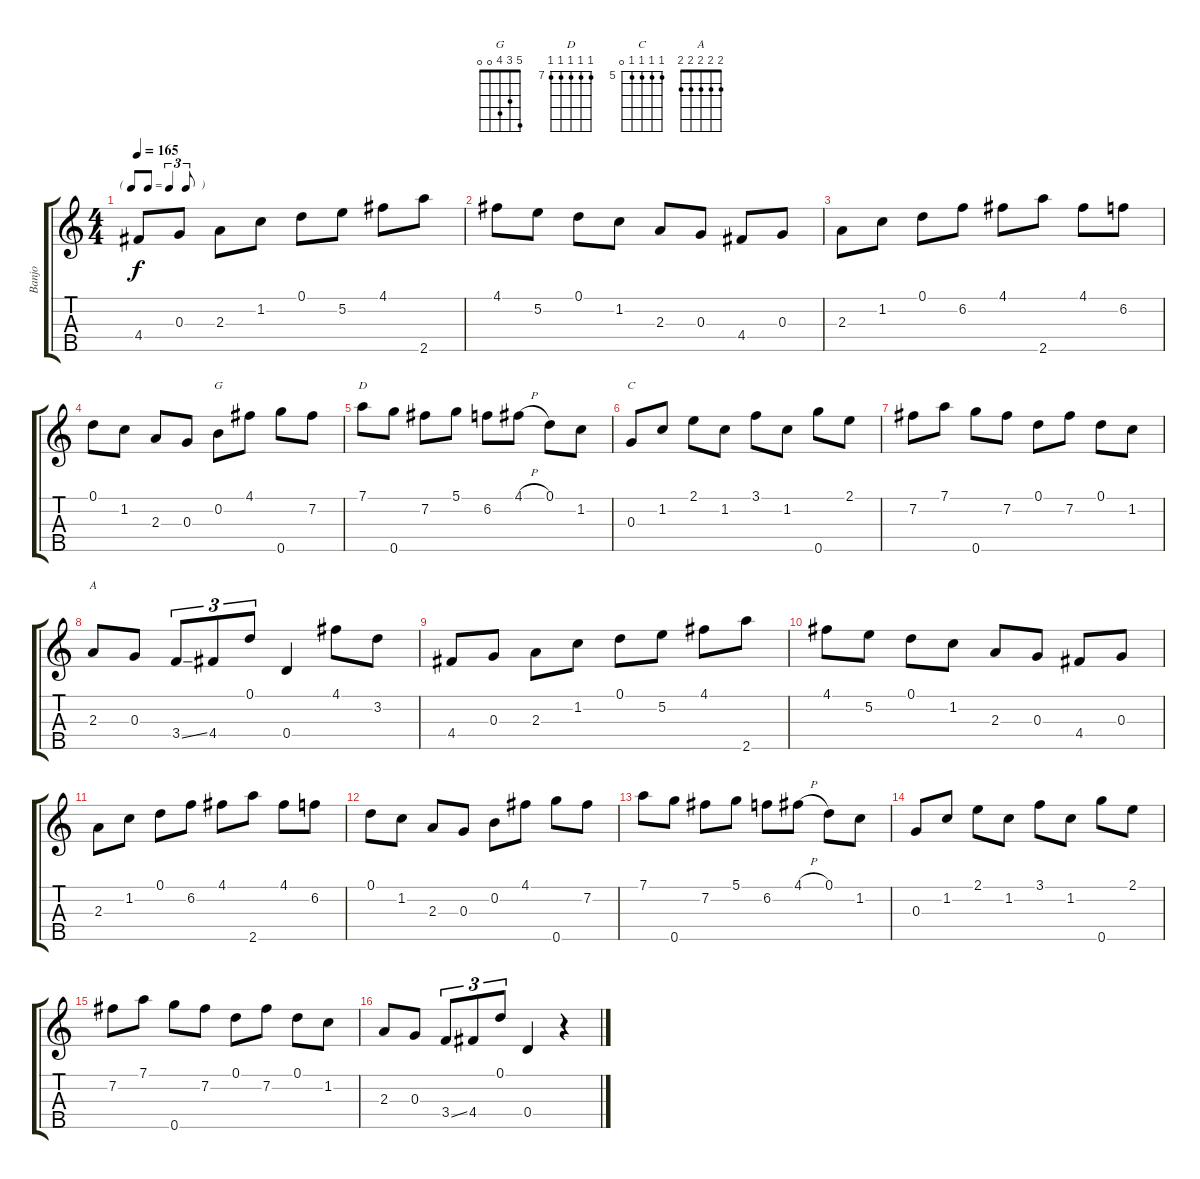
\track ("Banjo" "Banjo") {instrument banjo}
\staff {score tabs}
\tuning (D4 B3 G3 D3 G4) {hide}
\displaytranspose 12
\chord ("G" 5 3 4 0 0)
\chord ("D" 7 7 7 7 7) {firstfret 7}
\chord ("C" 5 5 5 5 0) {firstfret 5}
\chord ("A" 2 2 2 2 2)
\ts (4 4)
\tf triplet8th
\tempo 165
\clef g2
\ks c
4.4.8{dy f} 0.3.8 2.3.8 1.2.8 0.1.8 5.2.8 4.1.8 2.5.8 |
4.1.8 5.2.8 0.1.8 1.2.8 2.3.8 0.3.8 4.4.8 0.3.8 |
2.3.8 1.2.8 0.1.8 6.2.8 4.1.8 2.5.8 4.1.8 6.2.8 |
0.1.8 1.2.8 2.3.8 0.3.8 0.2.8{ch "G"} 4.1.8 0.5.8 7.2.8 |
7.1.8{ch "D"} 0.5.8 7.2.8 5.1.8 6.2.8 4.1{h}.8 0.1.8 1.2.8 |
0.3.8{ch "C"} 1.2.8 2.1.8 1.2.8 3.1.8 1.2.8 0.5.8 2.1.8 |
7.2.8 7.1.8 0.5.8 7.2.8 0.1.8 7.2.8 0.1.8 1.2.8 |
2.3.8{ch "A"} 0.3.8 3.4{ss}.8{tu (3 2)} 4.4.8{tu (3 2)} 0.1.8{tu (3 2)} 0.4.4 4.1.8 3.2.8 |
4.4.8 0.3.8 2.3.8 1.2.8 0.1.8 5.2.8 4.1.8 2.5.8 |
4.1.8 5.2.8 0.1.8 1.2.8 2.3.8 0.3.8 4.4.8 0.3.8 |
2.3.8 1.2.8 0.1.8 6.2.8 4.1.8 2.5.8 4.1.8 6.2.8 |
0.1.8 1.2.8 2.3.8 0.3.8 0.2.8 4.1.8 0.5.8 7.2.8 |
7.1.8 0.5.8 7.2.8 5.1.8 6.2.8 4.1{h}.8 0.1.8 1.2.8 |
0.3.8 1.2.8 2.1.8 1.2.8 3.1.8 1.2.8 0.5.8 2.1.8 |
7.2.8 7.1.8 0.5.8 7.2.8 0.1.8 7.2.8 0.1.8 1.2.8 |
2.3.8 0.3.8 3.4{ss}.8{tu (3 2)} 4.4.8{tu (3 2)} 0.1.8{tu (3 2)} 0.4.4 r.4
